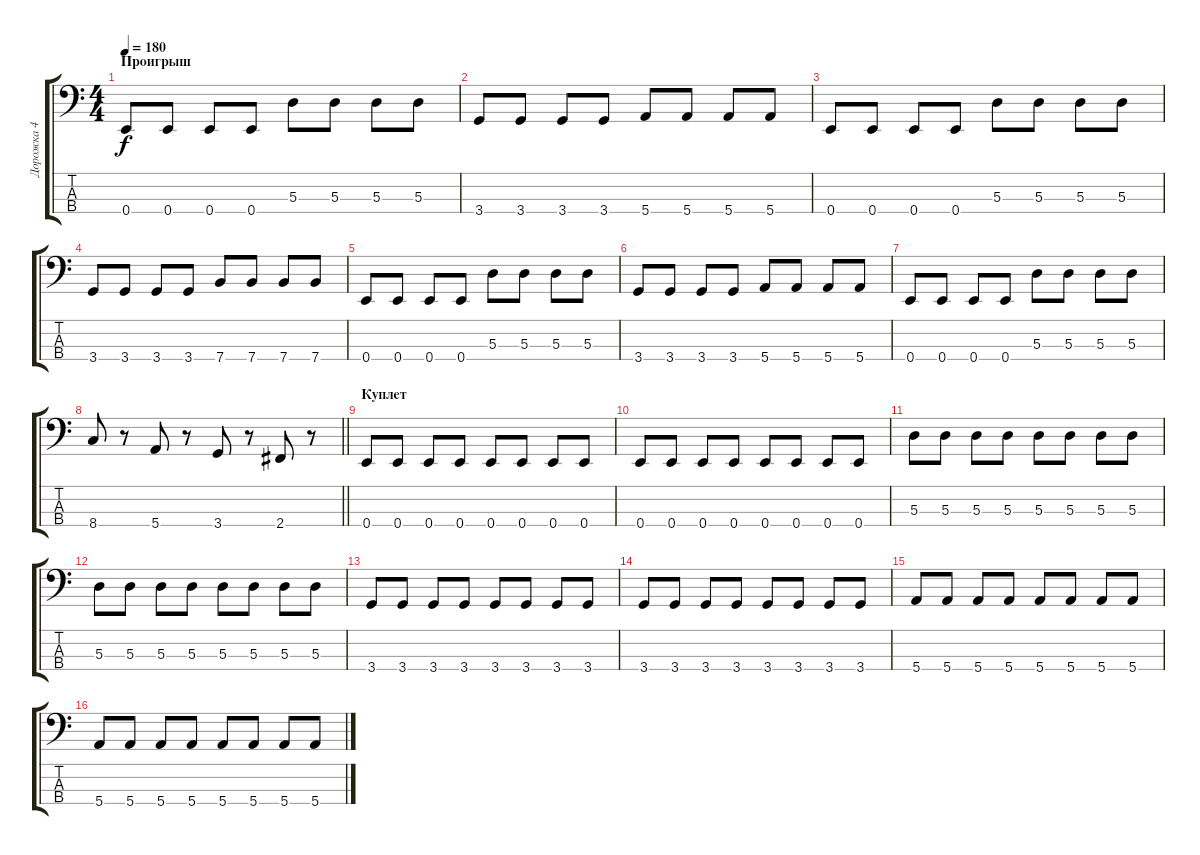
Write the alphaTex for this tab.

\track ("Дорожка 4" "Дорожка 4") {instrument electricbasspick}
\staff {score tabs}
\tuning (G2 D2 A1 E1) {hide}
\ts (4 4)
\section ("" "Проигрыш")
\tempo 180
\clef f4
\ks c
0.4.8{dy f} 0.4.8 0.4.8 0.4.8 5.3.8 5.3.8 5.3.8 5.3.8 |
3.4.8 3.4.8 3.4.8 3.4.8 5.4.8 5.4.8 5.4.8 5.4.8 |
0.4.8 0.4.8 0.4.8 0.4.8 5.3.8 5.3.8 5.3.8 5.3.8 |
3.4.8 3.4.8 3.4.8 3.4.8 7.4.8 7.4.8 7.4.8 7.4.8 |
0.4.8 0.4.8 0.4.8 0.4.8 5.3.8 5.3.8 5.3.8 5.3.8 |
3.4.8 3.4.8 3.4.8 3.4.8 5.4.8 5.4.8 5.4.8 5.4.8 |
0.4.8 0.4.8 0.4.8 0.4.8 5.3.8 5.3.8 5.3.8 5.3.8 |
\barLineRight lightlight
8.4.8 r.8 5.4.8 r.8 3.4.8 r.8 2.4.8 r.8 |
\section ("" "Куплет")
0.4.8 0.4.8 0.4.8 0.4.8 0.4.8 0.4.8 0.4.8 0.4.8 |
0.4.8 0.4.8 0.4.8 0.4.8 0.4.8 0.4.8 0.4.8 0.4.8 |
5.3.8 5.3.8 5.3.8 5.3.8 5.3.8 5.3.8 5.3.8 5.3.8 |
5.3.8 5.3.8 5.3.8 5.3.8 5.3.8 5.3.8 5.3.8 5.3.8 |
3.4.8 3.4.8 3.4.8 3.4.8 3.4.8 3.4.8 3.4.8 3.4.8 |
3.4.8 3.4.8 3.4.8 3.4.8 3.4.8 3.4.8 3.4.8 3.4.8 |
5.4.8 5.4.8 5.4.8 5.4.8 5.4.8 5.4.8 5.4.8 5.4.8 |
5.4.8 5.4.8 5.4.8 5.4.8 5.4.8 5.4.8 5.4.8 5.4.8
